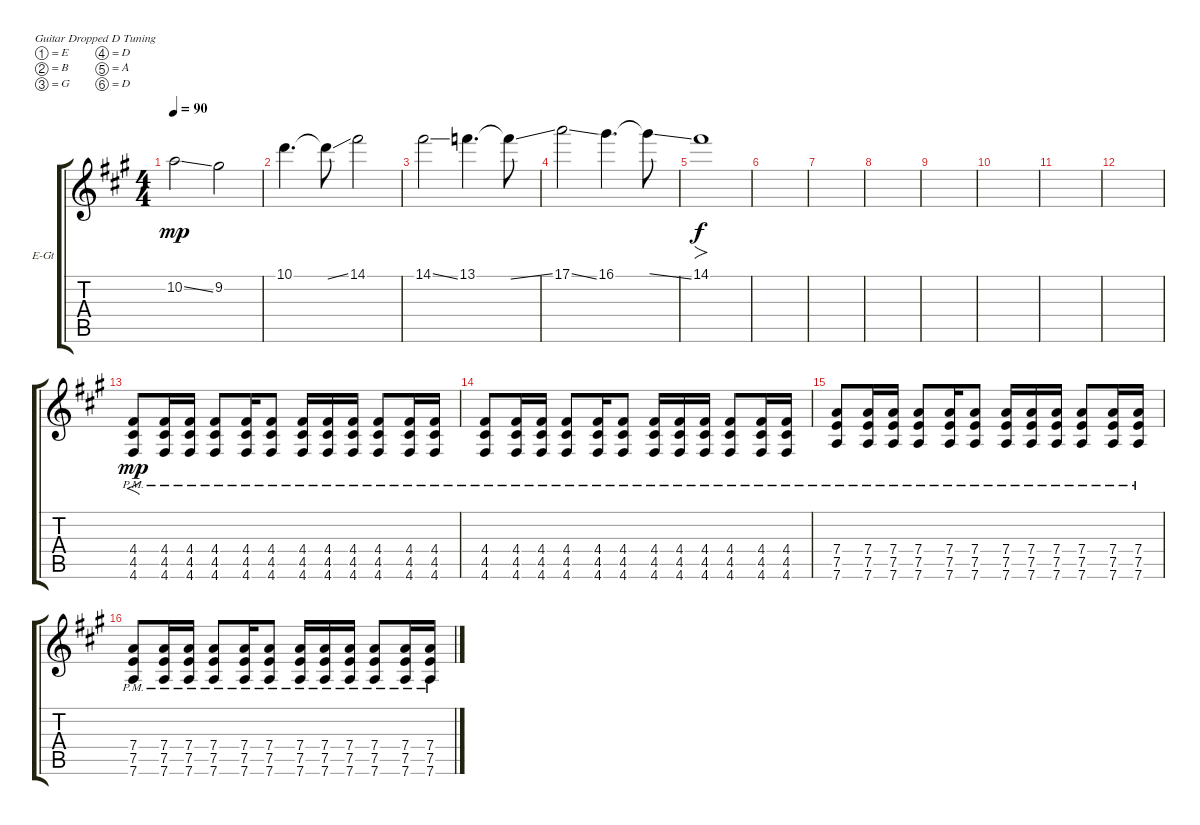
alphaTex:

\bracketExtendMode groupsimilarinstruments
\firstSystemTrackNameOrientation horizontal
\otherSystemsTrackNameOrientation horizontal
\track ("Electric Guitar 1" "E-Gt") {instrument distortionguitar}
\staff {score tabs}
\tuning (E4 B3 G3 D3 A2 D2)
\ts (4 4)
\tempo 90
\clef g2
\ks f#minor
10.2{ss}.2{dy mp} 9.2.2 |
10.1.4{d} 10.1{ss t}.8 14.1.2 |
14.1{ss}.2 13.1.4{d} 13.1{ss t}.8 |
17.1{ss}.2 16.1.4{d} 16.1{ss t}.8 |
14.1.1{fo dy f} |
|
|
|
|
|
|
|
(4.5{pm} 4.4{pm} 4.6{pm}).8{f dy mp} (4.6{pm} 4.5{pm} 4.4{pm}).16 (4.6{pm} 4.5{pm} 4.4{pm}).16 (4.6{pm} 4.4{pm} 4.5{pm}).8 (4.6{pm} 4.4{pm} 4.5{pm}).16 (4.6{pm} 4.5{pm} 4.4{pm}).8 (4.6{pm} 4.4{pm} 4.5{pm}).16 (4.6{pm} 4.5{pm} 4.4{pm}).16 (4.6{pm} 4.5{pm} 4.4{pm}).16 (4.6{pm} 4.5{pm} 4.4{pm}).8 (4.6{pm} 4.4{pm} 4.5{pm}).16 (4.6{pm} 4.5{pm} 4.4{pm}).16 |
(4.5{pm} 4.4{pm} 4.6{pm}).8 (4.6{pm} 4.5{pm} 4.4{pm}).16 (4.6{pm} 4.5{pm} 4.4{pm}).16 (4.6{pm} 4.4{pm} 4.5{pm}).8 (4.6{pm} 4.4{pm} 4.5{pm}).16 (4.6{pm} 4.5{pm} 4.4{pm}).8 (4.6{pm} 4.4{pm} 4.5{pm}).16 (4.6{pm} 4.5{pm} 4.4{pm}).16 (4.6{pm} 4.5{pm} 4.4{pm}).16 (4.6{pm} 4.5{pm} 4.4{pm}).8 (4.6{pm} 4.4{pm} 4.5{pm}).16 (4.6{pm} 4.5{pm} 4.4{pm}).16 |
(7.5{pm} 7.4{pm} 7.6{pm}).8 (7.6{pm} 7.5{pm} 7.4{pm}).16 (7.6{pm} 7.5{pm} 7.4{pm}).16 (7.6{pm} 7.4{pm} 7.5{pm}).8 (7.6{pm} 7.4{pm} 7.5{pm}).16 (7.6{pm} 7.5{pm} 7.4{pm}).8 (7.6{pm} 7.4{pm} 7.5{pm}).16 (7.6{pm} 7.5{pm} 7.4{pm}).16 (7.6{pm} 7.5{pm} 7.4{pm}).16 (7.6{pm} 7.5{pm} 7.4{pm}).8 (7.6{pm} 7.4{pm} 7.5{pm}).16 (7.6{pm} 7.5{pm} 7.4{pm}).16 |
(7.5{pm} 7.4{pm} 7.6{pm}).8 (7.6{pm} 7.5{pm} 7.4{pm}).16 (7.6{pm} 7.5{pm} 7.4{pm}).16 (7.6{pm} 7.4{pm} 7.5{pm}).8 (7.6{pm} 7.4{pm} 7.5{pm}).16 (7.6{pm} 7.5{pm} 7.4{pm}).8 (7.6{pm} 7.4{pm} 7.5{pm}).16 (7.6{pm} 7.5{pm} 7.4{pm}).16 (7.6{pm} 7.5{pm} 7.4{pm}).16 (7.6{pm} 7.5{pm} 7.4{pm}).8 (7.6{pm} 7.4{pm} 7.5{pm}).16 (7.6{pm} 7.5{pm} 7.4{pm}).16
